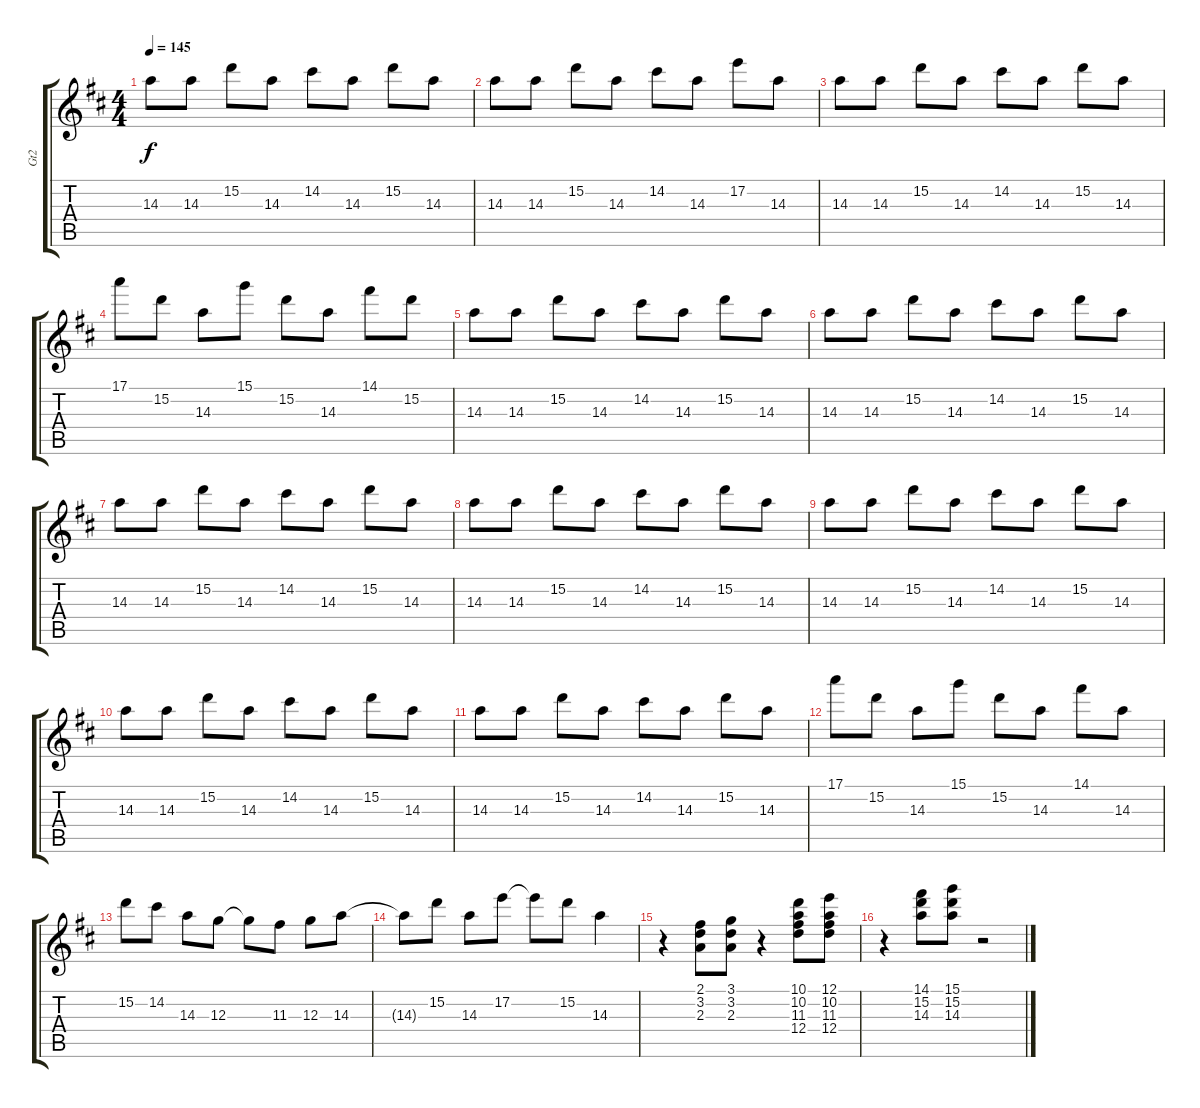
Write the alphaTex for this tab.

\track ("       Gt2           " "       Gt2") {instrument overdrivenguitar}
\staff {score tabs}
\tuning (E4 B3 G3 D3 A2 E2) {hide}
\ts (4 4)
\tempo 145
\clef g2
\ks d
14.3.8{dy f} 14.3.8 15.2.8 14.3.8 14.2.8 14.3.8 15.2.8 14.3.8 |
14.3.8 14.3.8 15.2.8 14.3.8 14.2.8 14.3.8 17.2.8 14.3.8 |
14.3.8 14.3.8 15.2.8 14.3.8 14.2.8 14.3.8 15.2.8 14.3.8 |
17.1.8 15.2.8 14.3.8 15.1.8 15.2.8 14.3.8 14.1.8 15.2.8 |
14.3.8 14.3.8 15.2.8 14.3.8 14.2.8 14.3.8 15.2.8 14.3.8 |
14.3.8 14.3.8 15.2.8 14.3.8 14.2.8 14.3.8 15.2.8 14.3.8 |
14.3.8 14.3.8 15.2.8 14.3.8 14.2.8 14.3.8 15.2.8 14.3.8 |
14.3.8 14.3.8 15.2.8 14.3.8 14.2.8 14.3.8 15.2.8 14.3.8 |
14.3.8 14.3.8 15.2.8 14.3.8 14.2.8 14.3.8 15.2.8 14.3.8 |
14.3.8 14.3.8 15.2.8 14.3.8 14.2.8 14.3.8 15.2.8 14.3.8 |
14.3.8 14.3.8 15.2.8 14.3.8 14.2.8 14.3.8 15.2.8 14.3.8 |
17.1.8 15.2.8 14.3.8 15.1.8 15.2.8 14.3.8 14.1.8 14.3.8 |
15.2.8 14.2.8 14.3.8 12.3.8 12.3{t}.8 11.3.8 12.3.8 14.3.8 |
14.3{t}.8 15.2.8 14.3.8 17.2.8 17.2{t}.8 15.2.8 14.3.4 |
r.4 (2.1 3.2 2.3).8 (3.1 3.2 2.3).8 r.4 (10.1 10.2 11.3 12.4).8 (12.1 10.2 11.3 12.4).8 |
r.4 (14.1 15.2 14.3).8 (15.1 15.2 14.3).8 r.2
